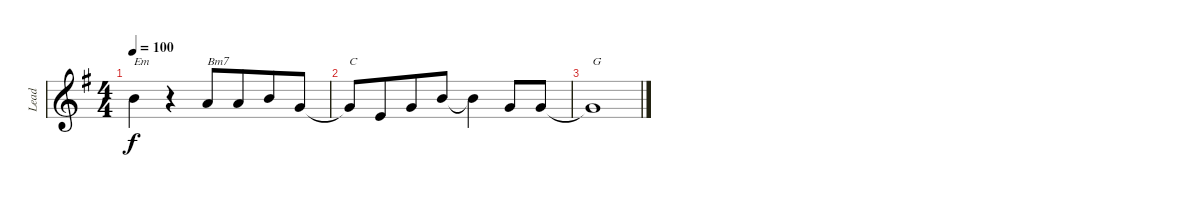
\track ("Lead" "Lead") {instrument acousticguitarsteel}
\staff {score}
\tuning (E4 B3 G3 D3 A2 E2) {hide}
\ts (4 4)
\tempo 100
\clef g2
\ks g
0.2{t}.4{txt "Em" dy f} r.4 2.3.8{txt "Bm7"} 2.3.8{beam merge} 0.2.8 0.3.8 |
0.3{t}.8{txt "C"} 2.4.8{beam merge} 0.3.8 0.2.8 0.2{t}.4 0.3.8 0.3.8 |
0.3{t}.1{txt "G"}
